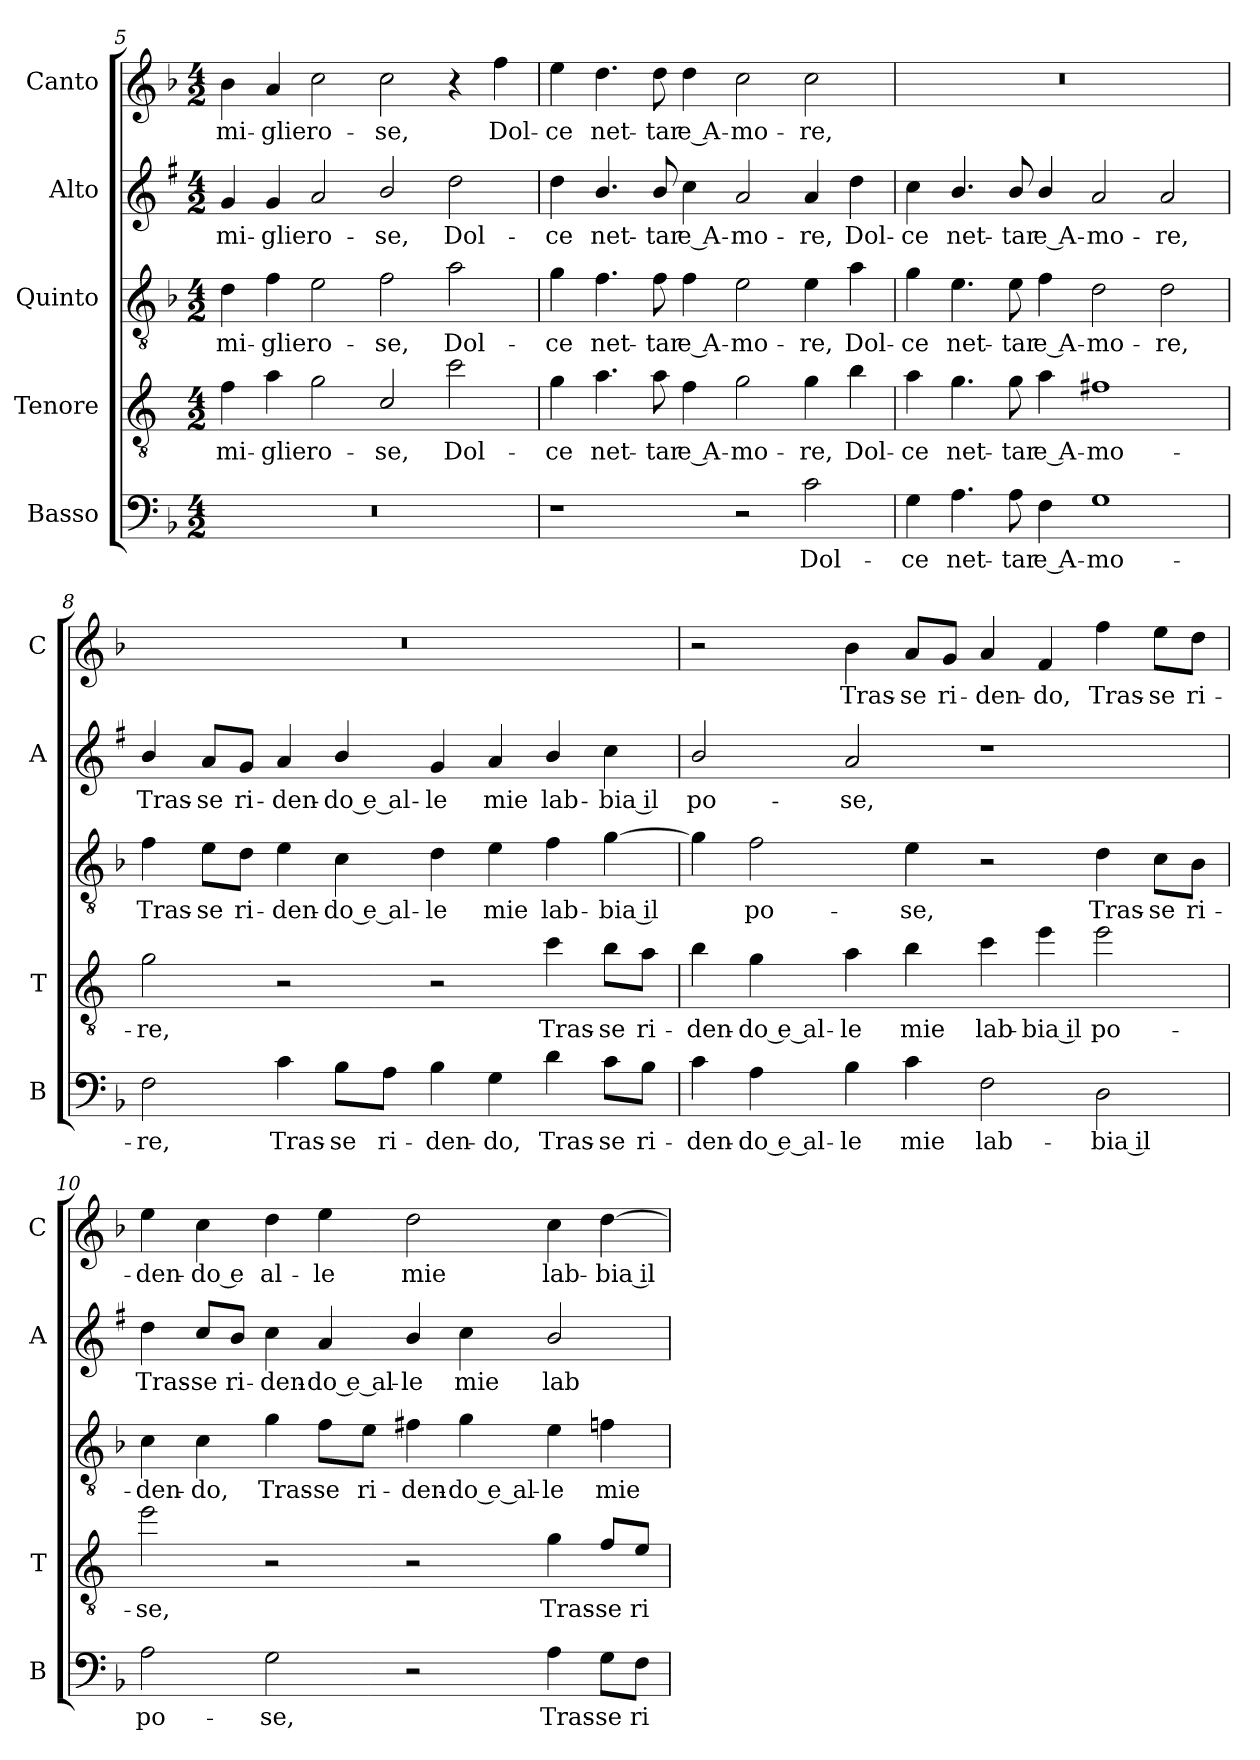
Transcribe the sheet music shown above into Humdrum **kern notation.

**kern	**text	**kern	**text	**kern	**text	**kern	**text	**kern	**text
*part5	*part5	*part4	*part4	*part3	*part3	*part2	*part2	*part1	*part1
*staff5	*staff5	*staff4	*staff4	*staff3	*staff3	*staff2	*staff2	*staff1	*staff1
*I"Basso	*	*I"Tenore	*	*I"Quinto	*	*I"Alto	*	*I"Canto	*
*I'B	*	*I'T	*	*	*	*I'A	*	*I'C	*
*clefF4	*	*clefGv2	*	*clefGv2	*	*clefG2	*	*clefG2	*
*	*	*ITrd4c7	*	*	*	*ITrd1c2	*	*	*
*k[b-]	*	*k[b-]	*	*k[b-]	*	*k[b-]	*	*k[b-]	*
*F:	*	*F:	*	*F:	*	*F:	*	*F:	*
*M4/2	*	*M4/2	*	*M4/2	*	*M4/2	*	*M4/2	*
=5	=5	=5	=5	=5	=5	=5	=5	=5	=5
!	!	!	!LO:LY:b	!	!LO:LY:b	!	!LO:LY:b	!	!LO:LY:b
0r	.	4B-\	-mi-	4d\	-mi-	4f/	-mi-	4b-\	-mi-
!	!	!	!LO:LY:b	!	!LO:LY:b	!	!LO:LY:b	!	!LO:LY:b
.	.	4d\	-glie	4f\	-glie	4f/	-glie	4a/	-glie
!	!	!	!LO:LY:b	!	!LO:LY:b	!	!LO:LY:b	!	!LO:LY:b
.	.	2c\	ro-	2e\	ro-	2g/	ro-	2cc\	ro-
!	!	!	!LO:LY:b	!	!LO:LY:b	!	!LO:LY:b	!	!LO:LY:b
.	.	2F/	-se,	2f\	-se,	2a/	-se,	2cc\	-se,
!	!	!	!LO:LY:b	!	!LO:LY:b	!	!LO:LY:b	!	!
.	.	2f\	Dol-	2a\	Dol-	2cc\	Dol-	4r	.
!	!	!	!	!	!	!	!	!	!LO:LY:b
.	.	.	.	.	.	.	.	4ff\	Dol-
=6	=6	=6	=6	=6	=6	=6	=6	=6	=6
!	!	!	!LO:LY:b	!	!LO:LY:b	!	!LO:LY:b	!	!LO:LY:b
1r	.	4c\	-ce	4g\	-ce	4cc\	-ce	4ee\	-ce
!	!	!	!LO:LY:b	!	!LO:LY:b	!	!LO:LY:b	!	!LO:LY:b
.	.	4.d\	net-	4.f\	net-	4.a/	net-	4.dd\	net-
!	!	!	!LO:LY:b	!	!LO:LY:b	!	!LO:LY:b	!	!LO:LY:b
.	.	8d\	-tar	8f\	-tar	8a/	-tar	8dd\	-tar
!	!	!	!LO:LY:b	!	!LO:LY:b	!	!LO:LY:b	!	!LO:LY:b
.	.	4B-\	e A-	4f\	e A-	4b-\	e A-	4dd\	e A-
!	!	!	!LO:LY:b	!	!LO:LY:b	!	!LO:LY:b	!	!LO:LY:b
2r	.	2c\	-mo-	2e\	-mo-	2g/	-mo-	2cc\	-mo-
!	!LO:LY:b	!	!LO:LY:b	!	!LO:LY:b	!	!LO:LY:b	!	!LO:LY:b
2c\	Dol-	4c\	-re,	4e\	-re,	4g/	-re,	2cc\	-re,
!	!	!	!LO:LY:b	!	!LO:LY:b	!	!LO:LY:b	!	!
.	.	4e\	Dol-	4a\	Dol-	4cc\	Dol-	.	.
=7	=7	=7	=7	=7	=7	=7	=7	=7	=7
!	!LO:LY:b	!	!LO:LY:b	!	!LO:LY:b	!	!LO:LY:b	!	!
4G\	-ce	4d\	-ce	4g\	-ce	4b-\	-ce	0r	.
!	!LO:LY:b	!	!LO:LY:b	!	!LO:LY:b	!	!LO:LY:b	!	!
4.A\	net-	4.c\	net-	4.e\	net-	4.a/	net-	.	.
!	!LO:LY:b	!	!LO:LY:b	!	!LO:LY:b	!	!LO:LY:b	!	!
8A\	-tar	8c\	-tar	8e\	-tar	8a/	-tar	.	.
!	!LO:LY:b	!	!LO:LY:b	!	!LO:LY:b	!	!LO:LY:b	!	!
4F\	e A-	4d\	e A-	4f\	e A-	4a/	e A-	.	.
!	!LO:LY:b	!	!LO:LY:b	!	!LO:LY:b	!	!LO:LY:b	!	!
1G	-mo-	1Bn	-mo-	2d\	-mo-	2g/	-mo-	.	.
!	!	!	!	!	!LO:LY:b	!	!LO:LY:b	!	!
.	.	.	.	2d\	-re,	2g/	-re,	.	.
!!LO:LB:g=z
=8	=8	=8	=8	=8	=8	=8	=8	=8	=8
!	!LO:LY:b	!	!LO:LY:b	!	!LO:LY:b	!	!LO:LY:b	!	!
2F\	-re,	2c\	-re,	4f\	Tras-	4a/	Tras-	0r	.
!	!	!	!	!	!LO:LY:b	!	!LO:LY:b	!	!
.	.	.	.	8e\L	-se	8g/L	-se	.	.
!	!	!	!	!	!LO:LY:b	!	!LO:LY:b	!	!
.	.	.	.	8d\J	ri-	8f/J	ri-	.	.
!	!LO:LY:b	!	!	!	!LO:LY:b	!	!LO:LY:b	!	!
4c\	Tras-	2r	.	4e\	-den-	4g/	-den-	.	.
!	!LO:LY:b	!	!	!	!LO:LY:b	!	!LO:LY:b	!	!
8B-\L	-se	.	.	4c\	-do e al-	4a/	-do e al-	.	.
!	!LO:LY:b	!	!	!	!	!	!	!	!
8A\J	ri-	.	.	.	.	.	.	.	.
!	!LO:LY:b	!	!	!	!LO:LY:b	!	!LO:LY:b	!	!
4B-\	-den-	2r	.	4d\	-le	4f/	-le	.	.
!	!LO:LY:b	!	!	!	!LO:LY:b	!	!LO:LY:b	!	!
4G\	-do,	.	.	4e\	mie	4g/	mie	.	.
!	!LO:LY:b	!	!LO:LY:b	!	!LO:LY:b	!	!LO:LY:b	!	!
4d\	Tras-	4f\	Tras-	4f\	lab-	4a/	lab-	.	.
!	!LO:LY:b	!	!LO:LY:b	!	!LO:LY:b	!	!LO:LY:b	!	!
8c\L	-se	8e\L	-se	[4g\	-bia il	4b-\	-bia il	.	.
!	!LO:LY:b	!	!LO:LY:b	!	!	!	!	!	!
8B-\J	ri-	8d\J	ri-	.	.	.	.	.	.
=9	=9	=9	=9	=9	=9	=9	=9	=9	=9
!	!LO:LY:b	!	!LO:LY:b	!	!	!	!LO:LY:b	!	!
4c\	-den-	4e\	-den-	4g\]	.	2a/	po-	2r	.
!	!LO:LY:b	!	!LO:LY:b	!	!LO:LY:b	!	!	!	!
4A\	-do e al-	4c\	-do e al-	2f\	po-	.	.	.	.
!	!LO:LY:b	!	!LO:LY:b	!	!	!	!LO:LY:b	!	!LO:LY:b
4B-\	-le	4d\	-le	.	.	2g/	-se,	4b-\	Tras-
!	!LO:LY:b	!	!LO:LY:b	!	!LO:LY:b	!	!	!	!LO:LY:b
4c\	mie	4e\	mie	4e\	-se,	.	.	8a/L	-se
!	!	!	!	!	!	!	!	!	!LO:LY:b
.	.	.	.	.	.	.	.	8g/J	ri-
!	!LO:LY:b	!	!LO:LY:b	!	!	!	!	!	!LO:LY:b
2F\	lab-	4f\	lab-	2r	.	1r	.	4a/	-den-
!	!	!	!LO:LY:b	!	!	!	!	!	!LO:LY:b
.	.	4a\	-bia il	.	.	.	.	4f/	-do,
!	!LO:LY:b	!	!LO:LY:b	!	!LO:LY:b	!	!	!	!LO:LY:b
2D\	-bia il	2a\	po-	4d\	Tras-	.	.	4ff\	Tras-
!	!	!	!	!	!LO:LY:b	!	!	!	!LO:LY:b
.	.	.	.	8c\L	-se	.	.	8ee\L	-se
!	!	!	!	!	!LO:LY:b	!	!	!	!LO:LY:b
.	.	.	.	8B-\J	ri-	.	.	8dd\J	ri-
=10	=10	=10	=10	=10	=10	=10	=10	=10	=10
!	!LO:LY:b	!	!LO:LY:b	!	!LO:LY:b	!	!LO:LY:b	!	!LO:LY:b
2A\	po-	2a\	-se,	4c\	-den-	4cc\	Tras-	4ee\	-den-
!	!	!	!	!	!LO:LY:b	!	!LO:LY:b	!	!LO:LY:b
.	.	.	.	4c\	-do,	8b-/L	-se	4cc\	-do e
!	!	!	!	!	!	!	!LO:LY:b	!	!
.	.	.	.	.	.	8a/J	ri-	.	.
!	!LO:LY:b	!	!	!	!LO:LY:b	!	!LO:LY:b	!	!LO:LY:b
2G\	-se,	2r	.	4g\	Tras-	4b-\	-den-	4dd\	al-
!	!	!	!	!	!LO:LY:b	!	!LO:LY:b	!	!LO:LY:b
.	.	.	.	8f\L	-se	4g/	-do e al-	4ee\	-le
!	!	!	!	!	!LO:LY:b	!	!	!	!
.	.	.	.	8e\J	ri-	.	.	.	.
!	!	!	!	!	!LO:LY:b	!	!LO:LY:b	!	!LO:LY:b
2r	.	2r	.	4f#X\	-den-	4a/	-le	2dd\	mie
!	!	!	!	!	!LO:LY:b	!	!LO:LY:b	!	!
.	.	.	.	4g\	-do e al-	4b-\	mie	.	.
!	!LO:LY:b	!	!LO:LY:b	!	!LO:LY:b	!	!LO:LY:b	!	!LO:LY:b
4A\	Tras-	4c\	Tras-	4e\	-le	2a/	lab-	4cc\	lab-
!	!LO:LY:b	!	!LO:LY:b	!	!LO:LY:b	!	!	!	!LO:LY:b
8G\L	-se	8B-/L	-se	4fn\	mie	.	.	[4dd\	-bia il
!	!LO:LY:b	!	!LO:LY:b	!	!	!	!	!	!
8F\J	ri-	8A/J	ri-	.	.	.	.	.	.
=	=	=	=	=	=	=	=	=	=
*-	*-	*-	*-	*-	*-	*-	*-	*-	*-
